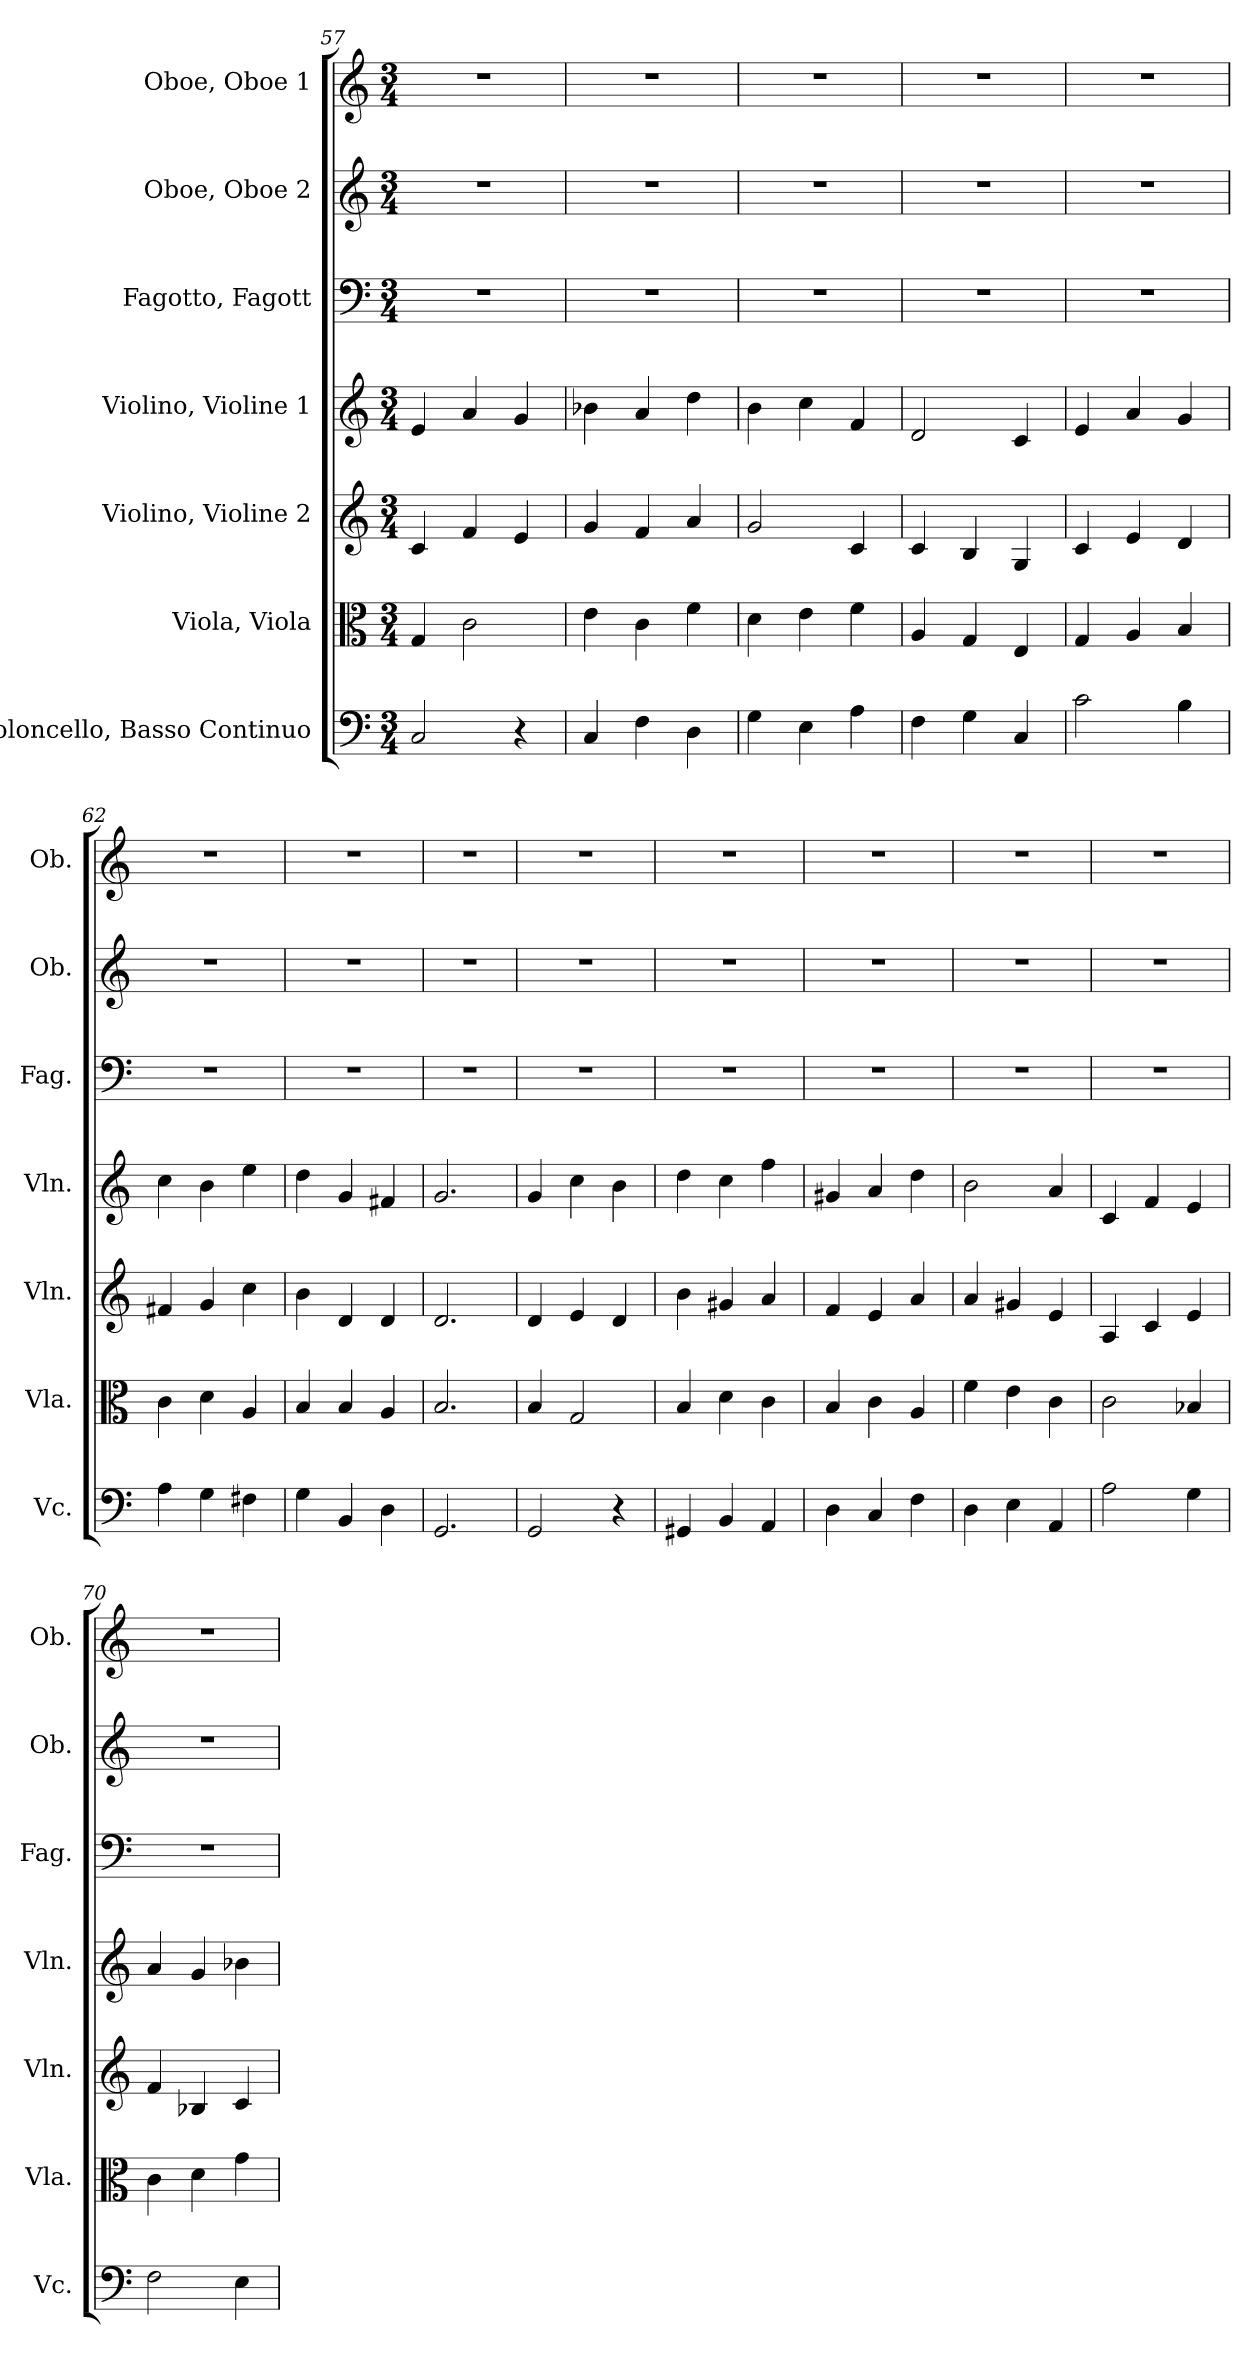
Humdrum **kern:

**kern	**kern	**kern	**kern	**kern	**kern	**kern
*part7	*part6	*part5	*part4	*part3	*part2	*part1
*staff7	*staff6	*staff5	*staff4	*staff3	*staff2	*staff1
*I"Violoncello, Basso Continuo	*I"Viola, Viola	*I"Violino, Violine 2	*I"Violino, Violine 1	*I"Fagotto, Fagott	*I"Oboe, Oboe 2	*I"Oboe, Oboe 1
*I'Vc.	*I'Vla.	*I'Vln.	*I'Vln.	*I'Fag.	*I'Ob.	*I'Ob.
*clefF4	*clefC3	*clefG2	*clefG2	*clefF4	*clefG2	*clefG2
*k[]	*k[]	*k[]	*k[]	*k[]	*k[]	*k[]
*M3/4	*M3/4	*M3/4	*M3/4	*M3/4	*M3/4	*M3/4
=57	=57	=57	=57	=57	=57	=57
2C/	4G/	4c/	4e/	2.r	2.r	2.r
.	2c\	4f/	4a/	.	.	.
4r	.	4e/	4g/	.	.	.
=58	=58	=58	=58	=58	=58	=58
4C/	4e\	4g/	4b-X\	2.r	2.r	2.r
4F\	4c\	4f/	4a/	.	.	.
4D\	4f\	4a/	4dd\	.	.	.
!!LO:LB:g=z
=59	=59	=59	=59	=59	=59	=59
4G\	4d\	2g/	4b\	2.r	2.r	2.r
4E\	4e\	.	4cc\	.	.	.
4A\	4f\	4c/	4f/	.	.	.
=60	=60	=60	=60	=60	=60	=60
4F\	4A/	4c/	2d/	2.r	2.r	2.r
4G\	4G/	4B/	.	.	.	.
4C/	4E/	4G/	4c/	.	.	.
=61	=61	=61	=61	=61	=61	=61
2c\	4G/	4c/	4e/	2.r	2.r	2.r
.	4A/	4e/	4a/	.	.	.
4B\	4B/	4d/	4g/	.	.	.
=62	=62	=62	=62	=62	=62	=62
4A\	4c\	4f#X/	4cc\	2.r	2.r	2.r
4G\	4d\	4g/	4b\	.	.	.
4F#X\	4A/	4cc\	4ee\	.	.	.
=63	=63	=63	=63	=63	=63	=63
4G\	4B/	4b\	4dd\	2.r	2.r	2.r
4BB/	4B/	4d/	4g/	.	.	.
4D\	4A/	4d/	4f#X/	.	.	.
=64	=64	=64	=64	=64	=64	=64
2.GG/	2.B/	2.d/	2.g/	2.r	2.r	2.r
=65	=65	=65	=65	=65	=65	=65
2GG/	4B/	4d/	4g/	2.r	2.r	2.r
.	2G/	4e/	4cc\	.	.	.
4r	.	4d/	4b\	.	.	.
=66	=66	=66	=66	=66	=66	=66
4GG#X/	4B/	4b\	4dd\	2.r	2.r	2.r
4BB/	4d\	4g#X/	4cc\	.	.	.
4AA/	4c\	4a/	4ff\	.	.	.
=67	=67	=67	=67	=67	=67	=67
4D\	4B/	4f/	4g#X/	2.r	2.r	2.r
4C/	4c\	4e/	4a/	.	.	.
4F\	4A/	4a/	4dd\	.	.	.
=68	=68	=68	=68	=68	=68	=68
4D\	4f\	4a/	2b\	2.r	2.r	2.r
4E\	4e\	4g#X/	.	.	.	.
4AA/	4c\	4e/	4a/	.	.	.
=69	=69	=69	=69	=69	=69	=69
2A\	2c\	4A/	4c/	2.r	2.r	2.r
.	.	4c/	4f/	.	.	.
4G\	4B-X/	4e/	4e/	.	.	.
!!LO:PB:g=z
=70	=70	=70	=70	=70	=70	=70
2F\	4c\	4f/	4a/	2.r	2.r	2.r
.	4d\	4B-X/	4g/	.	.	.
4E\	4g\	4c/	4b-X\	.	.	.
=	=	=	=	=	=	=
*-	*-	*-	*-	*-	*-	*-
